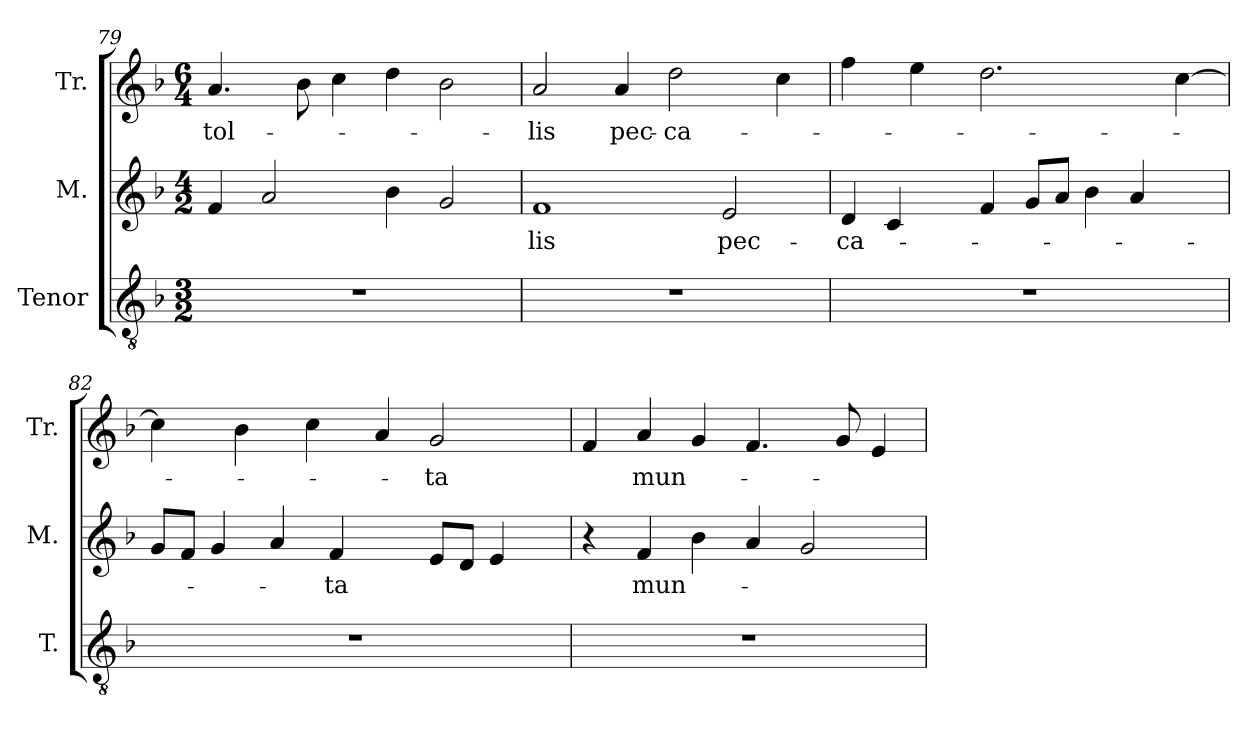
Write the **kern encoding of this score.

**kern	**kern	**text	**kern	**text
*part3	*part2	*part2	*part1	*part1
*staff3	*staff2	*staff2	*staff1	*staff1
*I"Tenor	*I"M.	*	*I"Tr.	*
*I'T.	*I'M.	*	*I'Tr.	*
*clefGv2	*clefG2	*	*clefG2	*
*k[b-]	*k[b-]	*	*k[b-]	*
*F:	*F:	*	*F:	*
*M3/2	*M4/2	*	*M6/4	*
=79	=79	=79	=79	=79
!LO:N:vis=1	!	!	!	!LO:LY:b:cj
1.r	4f/	.	4.a/	tol-
.	2a/	.	.	.
.	.	.	8b-\	.
.	.	.	4cc\	.
.	4b-\	.	4dd\	.
.	2g/	.	2b-\	.
=80	=80	=80	=80	=80
!LO:N:vis=1	!	!LO:LY:b:cj	!	!LO:LY:b:cj
1.r	1f	-lis	2a/	-lis
!	!	!	!	!LO:LY:b:cj
.	.	.	4a/	pec-
!	!	!	!	!LO:LY:b:cj
.	.	.	2dd\	-ca-
!	!	!LO:LY:b:cj	!	!
.	2e/	pec-	.	.
.	.	.	4cc\	.
=81	=81	=81	=81	=81
!LO:N:vis=1	!LO:N:vis=4	!LO:LY:b:cj	!	!
1.r	8.d/	-ca-	4ff\	.
!	!LO:N:vis=4	!	!	!
.	8.c/	.	.	.
.	.	.	4ee\	.
.	8ryy	.	.	.
!	!LO:N:vis=4	!	!	!
.	8.f/	.	2.dd\	.
!	!LO:N:vis=8	!	!	!
.	16.g/L	.	.	.
!	!LO:N:vis=8	!	!	!
.	16.a/J	.	.	.
!	!LO:N:vis=4	!	!	!
.	8.b-\	.	.	.
!	!LO:N:vis=4	!	!	!
.	8.a/	.	.	.
.	4ryy	.	[>4cc\	.
=82	=82	=82	=82	=82
!LO:N:vis=1	!LO:N:vis=8	!	!	!
1.r	16.g/L	.	4cc\]	.
!	!LO:N:vis=8	!	!	!
.	16.f/J	.	.	.
!	!LO:N:vis=4	!	!	!
.	8.g/	.	.	.
.	.	.	4b-\	.
!	!LO:N:vis=4	!	!	!
.	8.a/	.	.	.
.	.	.	4cc\	.
!	!LO:N:vis=4	!LO:LY:b:cj	!	!
.	8.f/	-ta	.	.
.	4ryy	.	4a/	.
!	!LO:N:vis=8	!	!	!LO:LY:b:cj
.	16.e/L	.	2g/	-ta
!	!LO:N:vis=8	!	!	!
.	16.d/J	.	.	.
!	!LO:N:vis=4	!	!	!
.	8.e/	.	.	.
.	8ryy	.	.	.
!!LO:LB:g=z
=83	=83	=83	=83	=83
!LO:N:vis=1	!	!	!	!
1.r	4r	.	4f/	.
!	!	!LO:LY:b	!	!LO:LY:b
.	4f/	mun-	4a/	mun-
.	4b-\	.	4g/	.
.	4a/	.	4.f/	.
.	2g/	.	.	.
.	.	.	8g/	.
.	.	.	4e/	.
=	=	=	=	=
*-	*-	*-	*-	*-
